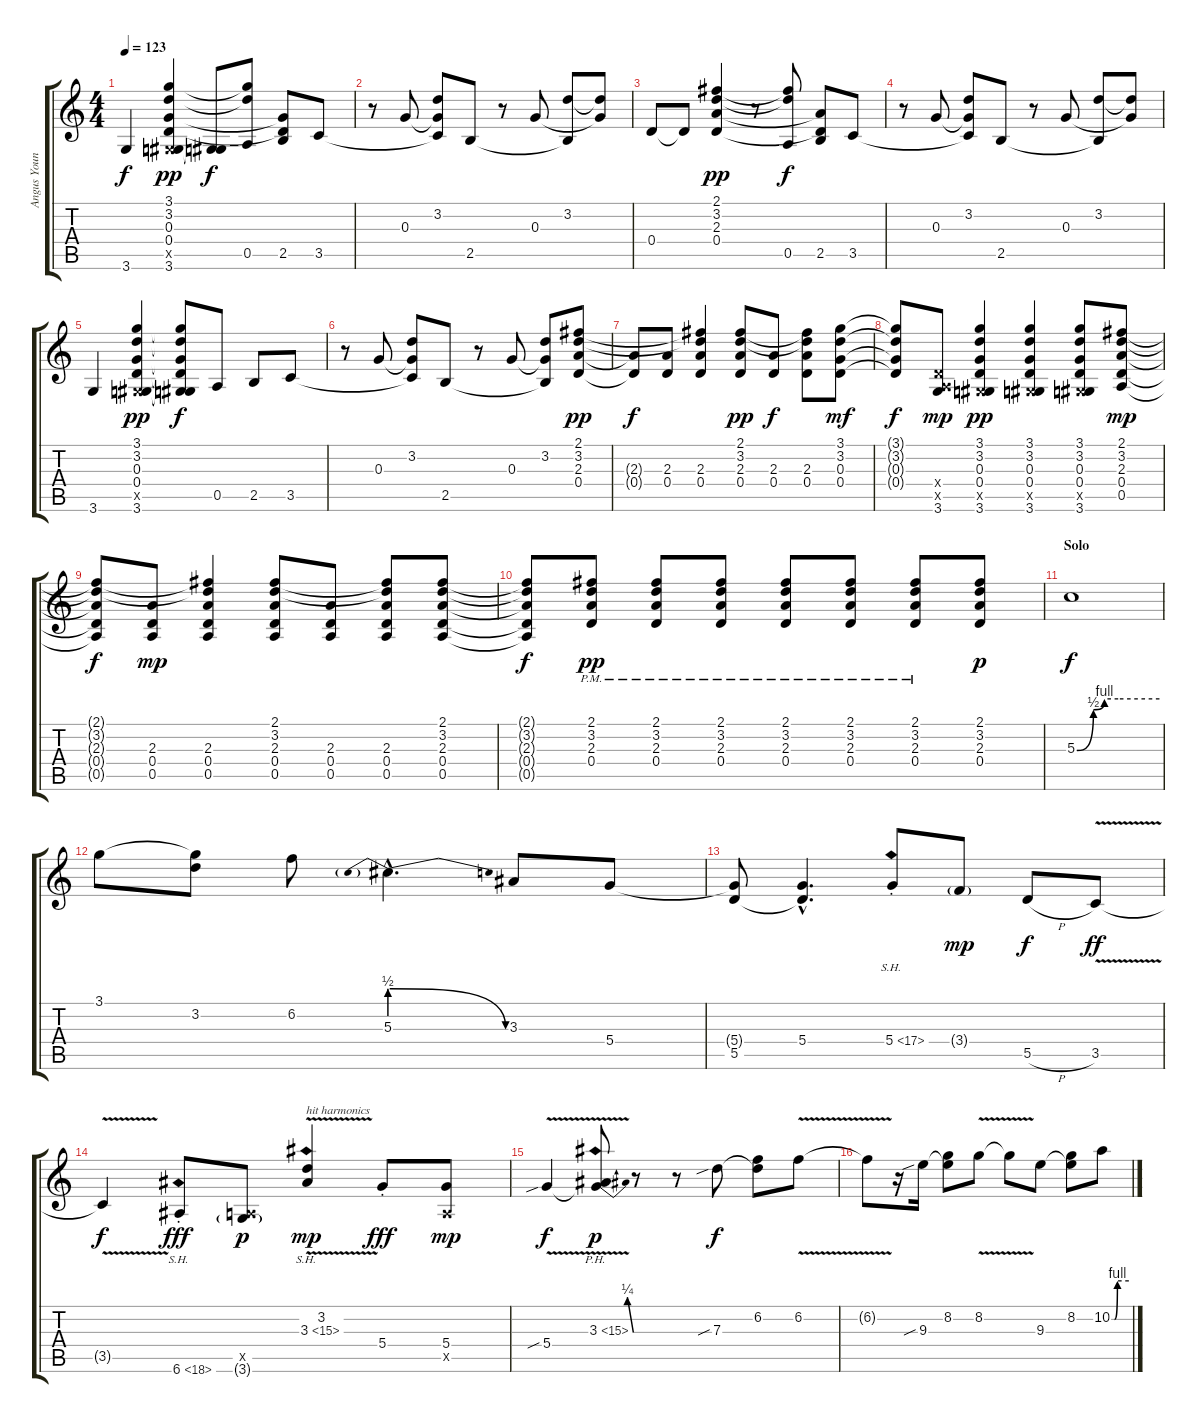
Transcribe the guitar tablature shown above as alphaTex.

\track ("Angus Young (Lead Guitar)" "Angus Youn") {instrument distortionguitar}
\staff {score tabs}
\tuning (E4 B3 G3 D3 A2 E2) {hide}
\ts (4 4)
\tempo 123
\clef g2
\ks c
3.6.4{dy f} (3.1 3.2 0.3 0.4 -1.5{x} 3.6).4{dy pp} (-1.5{t} 3.6{t}).8{dy f} (3.1{t} 3.2{t} 0.5).8 (0.3{t} 0.4{t} 2.5).8 3.5.8 |
r.8 0.3.8 (3.2 0.3{t} 3.5{t}).8 2.5.8 r.8 0.3.8 (3.2 2.5{t}).8 (3.2{t} 0.3{t}).8 |
0.4.8 0.4{t}.8 (2.1 3.2 2.3 0.4).4{dy pp} r.8 (2.1{t} 3.2{t} 0.5).8{dy f} (2.3{t} 0.4{t} 2.5).8 3.5.8 |
r.8 0.3.8 (3.2 0.3{t} 3.5{t}).8 2.5.8 r.8 0.3.8 (3.2 2.5{t}).8 (3.2{t} 0.3{t}).8 |
3.6.4 (3.1 3.2 0.3 0.4 -1.5{x} 3.6).4{dy pp} (3.1{t} 3.2{t} 0.3{t} 0.4{t} -1.5{t} 3.6{t}).8{dy f} 0.5.8 2.5.8 3.5.8 |
r.8 0.3.8 (3.2 0.3{t} 3.5{t}).8 2.5.8 r.8 0.3.8 (3.2 0.3{t} 2.5{t}).8 (2.1 3.2 2.3 0.4).8{dy pp} |
(2.3{t} 0.4{t}).8{dy f} (2.3 0.4).8 (2.1{t} 3.2{t} 2.3 0.4).4 (2.1 3.2 2.3 0.4).8{dy pp} (2.3 0.4).8{dy f} (2.1{t} 3.2{t} 2.3 0.4).8 (3.1 3.2 0.3 0.4).8{dy mf} |
(3.1{t} 3.2{t} 0.3{t} 0.4{t}).8{dy f} (0.4{x} 0.5{x} 3.6).8{dy mp} (3.1 3.2 0.3 0.4 -1.5{x} 3.6).4{dy pp} (3.1 3.2 0.3 0.4 -1.5{x} 3.6).4 (3.1 3.2 0.3 0.4 -1.5{x} 3.6).8 (2.1 3.2 2.3 0.4 0.5).8{dy mp} |
(2.1{t} 3.2{t} 2.3{t} 0.4{t} 0.5{t}).8{dy f} (2.3 0.4 0.5).8{dy mp} (2.1{t} 3.2{t} 2.3 0.4 0.5).4 (2.1 3.2 2.3 0.4 0.5).8 (2.3 0.4 0.5).8 (2.1{t} 3.2{t} 2.3 0.4 0.5).8 (2.1 3.2 2.3 0.4 0.5).8 |
(2.1{t} 3.2{t} 2.3{t} 0.4{t} 0.5{t}).8{dy f} (2.1 3.2 2.3 0.4{pm}).8{dy pp} (2.1 3.2 2.3 0.4{pm}).8 (2.1 3.2 2.3 0.4{pm}).8 (2.1 3.2 2.3 0.4{pm}).8 (2.1 3.2 2.3 0.4{pm}).8 (2.1 3.2 2.3 0.4{pm}).8 (2.1 3.2 2.3 0.4).8{dy p} |
\section ("" "Solo")
5.3{be (custom 0 0 12 2 20 4 30 4 60 4)}.1{dy f} |
3.1.8 (3.1{t} 3.2).8 6.2.8 5.3{be (prebendrelease 0 2 60 0) hac}.4{d} 3.3.8 5.4.8 |
(5.4{t} 5.5).8 (5.4{hac} 5.5{hac t}).4{d} 5.4{sh 12 st}.8 3.4{g}.8{dy mp} 5.5{h}.8{dy f} 3.5{v}.8{dy ff} |
3.5{t}.4{dy f} 6.6{sh 12 st}.8{dy fff} (0.5{x} 3.6{g}).8{dy p} (3.2 3.3{sh 12 v}).4{txt "hit harmonics" dy mp} 5.4{st}.8{dy fff} (5.4 0.5{x}).8{dy mp} |
5.4{v sib}.4{dy f} (3.3{be (bend 0 0 60 1) ph 12} 5.4{t}).8{dy p} r.8 r.8 7.3{sib}.8{dy f} (6.2 7.3{t}).8 6.2{v}.8 |
6.2{t}.8 r.16 9.3{sib}.16 (8.2 9.3{t}).8 8.2{v}.8 8.2{t}.8 9.3.8 (8.2 9.3{t}).8 10.2{be (custom 0 0 10 0 20 4 60 4)}.8
